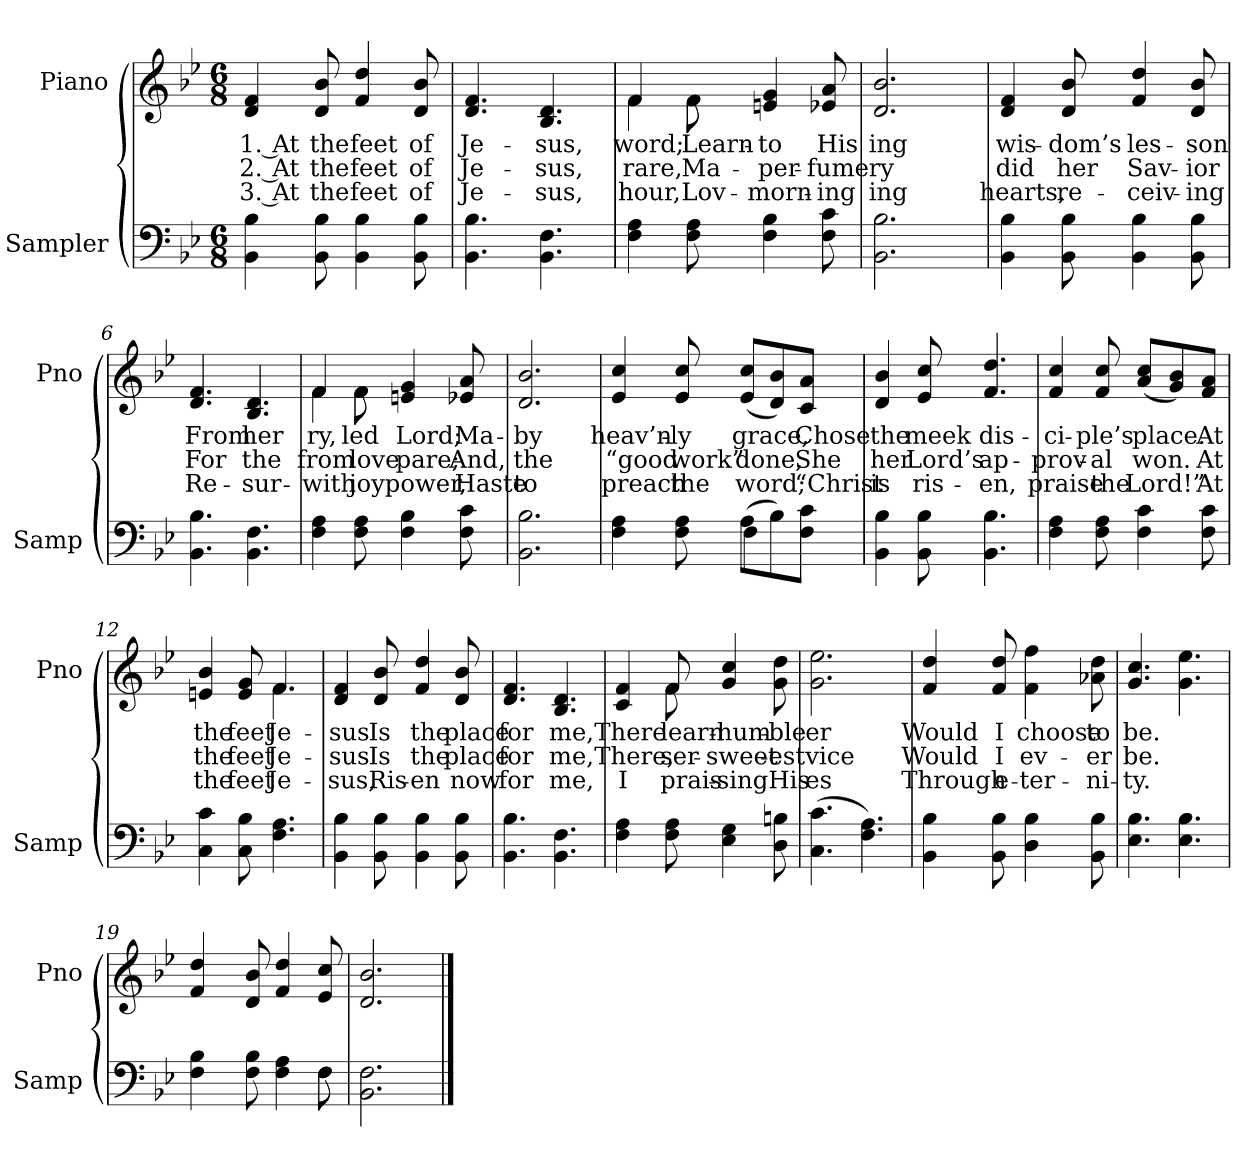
**kern	**kern	**text	**text	**text
*part2	*part1	*part1	*part1	*part1
*staff2	*staff1	*staff1	*staff1	*staff1
*I"Sampler	*I"Piano	*	*	*
*I'Samp	*I'Pno	*	*	*
*clefF4	*clefG2	*	*	*
*k[b-e-]	*k[b-e-]	*	*	*
*B-:	*B-:	*	*	*
*M6/8	*M6/8	*	*	*
=1	=1	=1	=1	=1
4BB- 4B-	4d 4f	1. At	2. At	3. At
8BB- 8B-	8d 8b-	the	the	the
4BB- 4B-	4f 4dd	feet	feet	feet
8BB- 8B-	8d 8b-	of	of	of
=2	=2	=2	=2	=2
4.BB- 4.B-	4.d 4.f	Je-	Je-	Je-
4.BB- 4.F	4.B- 4.d	-sus,	-sus,	-sus,
=3	=3	=3	=3	=3
*	*^	*	*	*
4F 4A	4f/	4f	word;	rare,	hour,
8F 8A	8f\	8f	Learn-	Ma-	Lov-
4F 4B-	4en 4g	4.ryy	to	per-	morn-
8F 8c	8e-X 8a	.	His	-fume	-ing
*	*v	*v	*	*	*
=4	=4	=4	=4	=4
2.BB- 2.B-	2.d 2.b-	-ing	-ry	-ing
=5	=5	=5	=5	=5
4BB- 4B-	4d 4f	wis-	did	hearts,
8BB- 8B-	8d 8b-	-dom’s	her	re-
4BB- 4B-	4f 4dd	les-	Sav-	-ceiv-
8BB- 8B-	8d 8b-	-son	-ior	-ing
=6	=6	=6	=6	=6
4.BB- 4.B-	4.d 4.f	From	For	Re-
4.BB- 4.F	4.B- 4.d	her	the	-sur-
=7	=7	=7	=7	=7
*	*^	*	*	*
4F 4A	4f/	4f	-ry,	from	with
8F 8A	8f\	8f	led	love	joy
4F 4B-	4en 4g	4.ryy	Lord;	-pare;	power,
8F 8c	8e-X 8a	.	Ma-	And,	Haste
*	*v	*v	*	*	*
=8	=8	=8	=8	=8
2.BB- 2.B-	2.d 2.b-	by	the	to
=9	=9	=9	=9	=9
*^	*	*	*	*
4F 4A	4.ryy	4e- 4cc	heav’n-	“good	preach
8F 8A	.	8e- 8cc	-ly	work”	the
(8A\L	4F	(8e-/ 8cc/L	grace,	done,	word;
8B-\)	.	8d/ 8b-/)	.	.	.
8F\ 8c\J	8ryy	8c/ 8a/J	Chose	She	“Christ
*v	*v	*	*	*	*
=10	=10	=10	=10	=10
4BB- 4B-	4d 4b-	the	her	is
8BB- 8B-	8e- 8cc	meek	Lord’s	ris-
4.BB- 4.B-	4.f 4.dd	dis-	ap-	-en,
=11	=11	=11	=11	=11
4F 4A	4f 4cc	-ci-	-prov-	praise
8F 8A	8f 8cc	-ple’s	-al	the
4F 4c	(8a/ 8cc/L	place.	won.	Lord!”
.	8g/ 8b-/)	.	.	.
8F 8c	8f/ 8a/J	At	At	At
=12	=12	=12	=12	=12
*	*^	*	*	*
4C 4c	4en 4b-	4.ryy	the	the	the
8C 8B-	8e 8g	.	feet	feet	feet
4.F 4.A	4.f/	4.f	Je-	Je-	Je-
*	*v	*v	*	*	*
=13	=13	=13	=13	=13
4BB- 4B-	4d 4f	-sus	-sus	-sus,
8BB- 8B-	8d 8b-	Is	Is	Ris-
4BB- 4B-	4f 4dd	the	the	-en
8BB- 8B-	8d 8b-	place	place	now
=14	=14	=14	=14	=14
4.BB- 4.B-	4.d 4.f	for	for	for
4.BB- 4.F	4.B- 4.d	me,	me,	me,
=15	=15	=15	=15	=15
*	*^	*	*	*
4F 4A	4c 4f	4ryy	There	There,	I
8F 8A	8f/	8f	learn-	ser-	prais-
4E- 4G	4g 4cc	4.ryy	hum-	sweet-	sing
8D 8Bn	8g 8dd	.	-ble	-est	His
*	*v	*v	*	*	*
=16	=16	=16	=16	=16
(4.C 4.c	2.g 2.ee-	-er	-vice	-es
4.F 4.A)	.	.	.	.
=17	=17	=17	=17	=17
4BB- 4B-	4f 4dd	Would	Would	Through
8BB- 8B-	8f 8dd	I	I	e-
4D 4B-	4f 4ff	choose	ev-	-ter-
8BB- 8B-	8a-X 8dd	to	-er	-ni-
=18	=18	=18	=18	=18
4.E- 4.B-	4.g 4.cc	be.	be.	-ty.
4.E- 4.B-	4.g 4.ee-	.	.	.
=19	=19	=19	=19	=19
*^	*	*	*	*
4F 4B-	8ryy	4f 4dd	.	.	.
*v	*v	*	*	*	*
8F 8B-	8d 8b-	.	.	.
4F 4A	4f 4dd	.	.	.
*^	*	*	*	*
8F\	8F	8e- 8cc	.	.	.
*v	*v	*	*	*	*
=20	=20	=20	=20	=20
2.BB- 2.F	2.d 2.b-	.	.	.
==	==	==	==	==
*-	*-	*-	*-	*-
